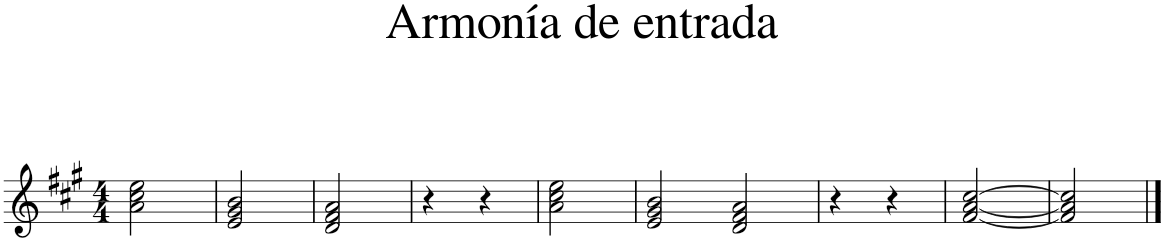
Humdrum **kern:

**kern
*part1
*staff1
*I"Piano
*I'Pno.
*clefG2
*k[f#c#g#]
*M4/4
=1
2a\ 2cc#\ 2ee\
=2
2e/ 2g#/ 2b/
=3
2d/ 2f#/ 2a/
=4
4r
4r
=5
2a\ 2cc#\ 2ee\
=6
2e/ 2g#/ 2b/
2d/ 2f#/ 2a/
=7
4r
4r
=8
[2f#/ [2a/ [2cc#/
=9
2f#/] 2a/] 2cc#/]
==
*-
